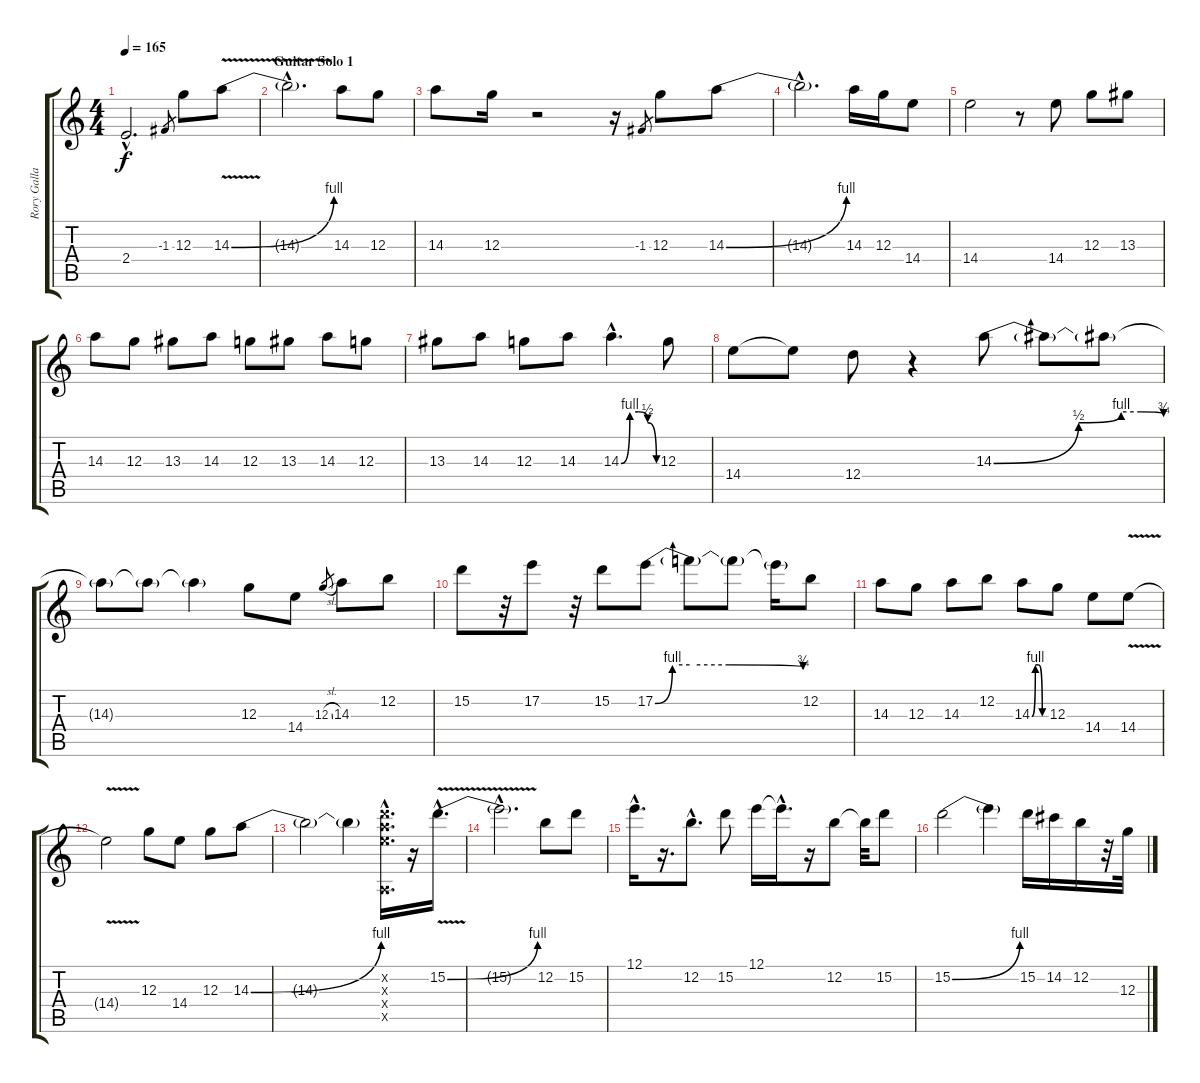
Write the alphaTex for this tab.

\track ("Rory Gallagher" "Rory Galla") {instrument overdrivenguitar}
\staff {score tabs}
\tuning (E4 B3 G3 D3 A2 E2) {hide}
\ts (4 4)
\tempo 165
\clef g2
\ks c
2.4{hac t}.2{d dy f} -1.3.8{gr} 12.3.8 14.3{be (bend 0 0 60 4) v}.8 |
\section ("" "Guitar Solo 1")
14.3{hac t}.2{d} 14.3.8 12.3.8 |
14.3.8 12.3.16 r.2 r.16 -1.3.8{gr} 12.3.8 14.3{be (bend 0 0 60 4)}.8 |
14.3{hac t}.2{d} 14.3.16 12.3.16 14.4.8 |
14.4.2 r.8 14.4.8 12.3.8 13.3.8 |
14.3.8 12.3.8 13.3.8 14.3.8 12.3.8 13.3.8 14.3.8 12.3.8 |
13.3.8 14.3.8 12.3.8 14.3.8 14.3{be (custom 0 0 15 4 30 4 45 2 60 0) hac}.4{d} 12.3.8 |
14.4.8 14.4{t}.8 12.4.8 r.4 14.3{be (custom 0 0 30 2 45 4 52 4 60 3)}.8 14.3{t}.8 14.3{t}.8 |
14.3{t}.8 14.3{t}.8 14.3{t}.4 12.3.8 14.4.8 12.3{sl}.8{gr} 14.3.8 12.2.8 |
15.2.8 r.32 17.2.8 r.32 15.2.8 17.2{be (custom 0 0 7 4 14 4 30 4 60 3)}.8 17.2{t}.8 17.2{t}.8 17.2{t}.16 12.2.8 |
14.3.8 12.3.8 14.3.8 12.2.8 14.3{be (custom 0 0 15 4 30 4 45 0 60 0)}.8 12.3.8 14.4.8 14.4{v}.8 |
14.4{t}.2 12.3.8 14.4.8 12.3.8 14.3{be (bend 0 0 60 4)}.8 |
14.3{t}.2 14.3{t}.4 (15.2{hac x} 14.3{hac x} 14.4{hac x} 0.5{hac x}).16{d} r.16 15.2{be (bend 0 0 60 4) v hac}.16{d} |
15.2{hac t}.2{d} 12.2.8 15.2.8 |
12.1{hac}.16{d} r.16{d} 12.2{hac}.8{d} 15.2.8 12.1.16 12.1{hac t}.16{d} r.16 12.2.8 12.2{t}.32 15.2.8 |
15.2{be (bend 0 0 60 4)}.2 15.2{t}.4 15.2.16 14.2.16 12.2.16 r.32 12.3.32
